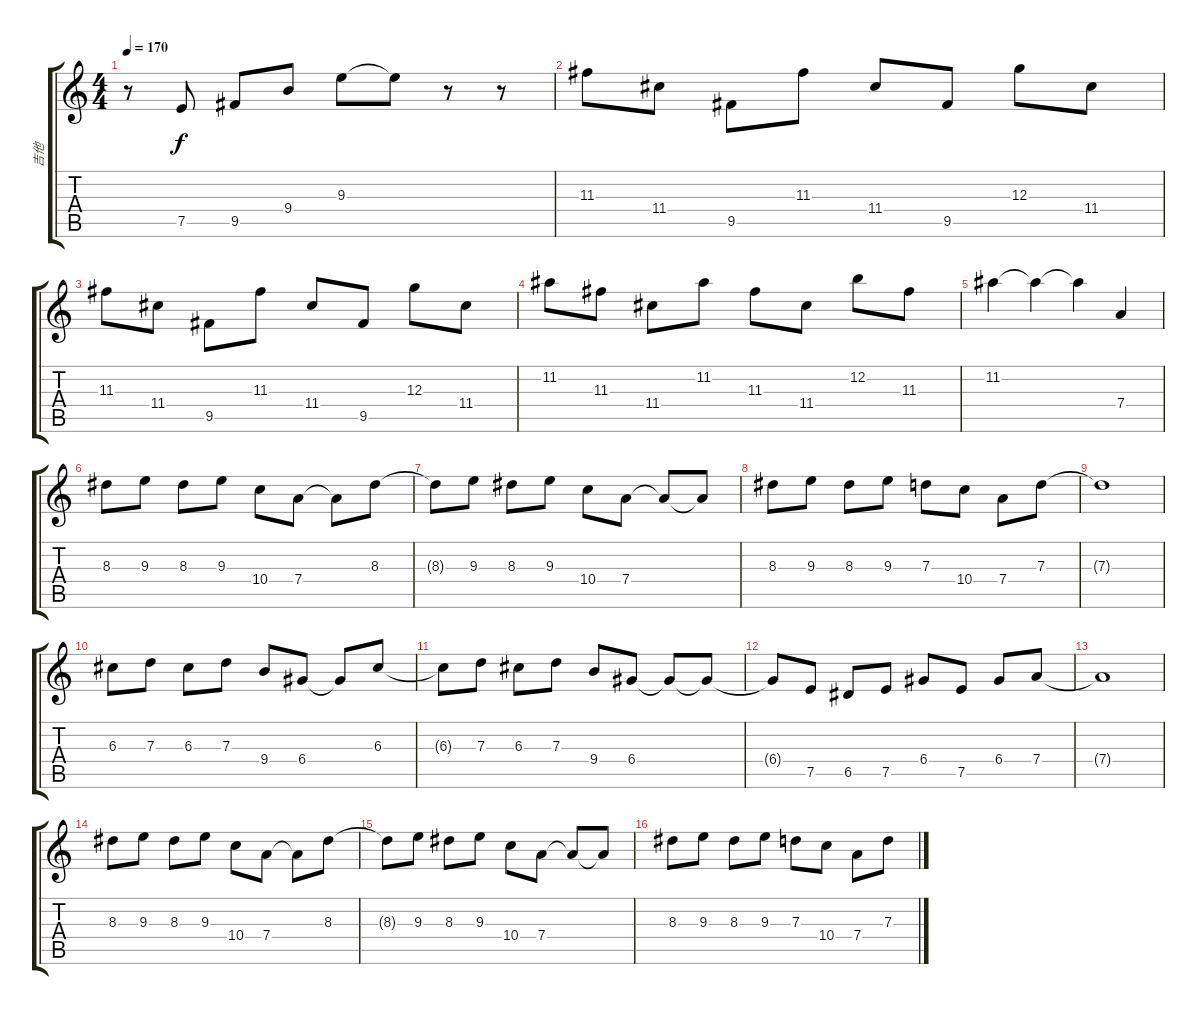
\track ("吉他" "吉他") {instrument overdrivenguitar}
\staff {score tabs}
\tuning (E4 B3 G3 D3 A2 E2) {hide}
\ts (4 4)
\tempo 170
\clef g2
\ks c
r.8{dy f} 7.5.8 9.5.8 9.4.8 9.3.8 9.3{t}.8 r.8 r.8 |
11.3.8 11.4.8 9.5.8 11.3.8 11.4.8 9.5.8 12.3.8 11.4.8 |
11.3.8 11.4.8 9.5.8 11.3.8 11.4.8 9.5.8 12.3.8 11.4.8 |
11.2.8 11.3.8 11.4.8 11.2.8 11.3.8 11.4.8 12.2.8 11.3.8 |
11.2.4 11.2{t}.4 11.2{t}.4 7.4.4 |
8.3.8 9.3.8 8.3.8 9.3.8 10.4.8 7.4.8 7.4{t}.8 8.3.8 |
8.3{t}.8 9.3.8 8.3.8 9.3.8 10.4.8 7.4.8 7.4{t}.8 7.4{t}.8 |
8.3.8 9.3.8 8.3.8 9.3.8 7.3.8 10.4.8 7.4.8 7.3.8 |
7.3{t}.1 |
6.3.8 7.3.8 6.3.8 7.3.8 9.4.8 6.4.8 6.4{t}.8 6.3.8 |
6.3{t}.8 7.3.8 6.3.8 7.3.8 9.4.8 6.4.8 6.4{t}.8 6.4{t}.8 |
6.4{t}.8 7.5.8 6.5.8 7.5.8 6.4.8 7.5.8 6.4.8 7.4.8 |
7.4{t}.1 |
8.3.8 9.3.8 8.3.8 9.3.8 10.4.8 7.4.8 7.4{t}.8 8.3.8 |
8.3{t}.8 9.3.8 8.3.8 9.3.8 10.4.8 7.4.8 7.4{t}.8 7.4{t}.8 |
8.3.8 9.3.8 8.3.8 9.3.8 7.3.8 10.4.8 7.4.8 7.3.8
